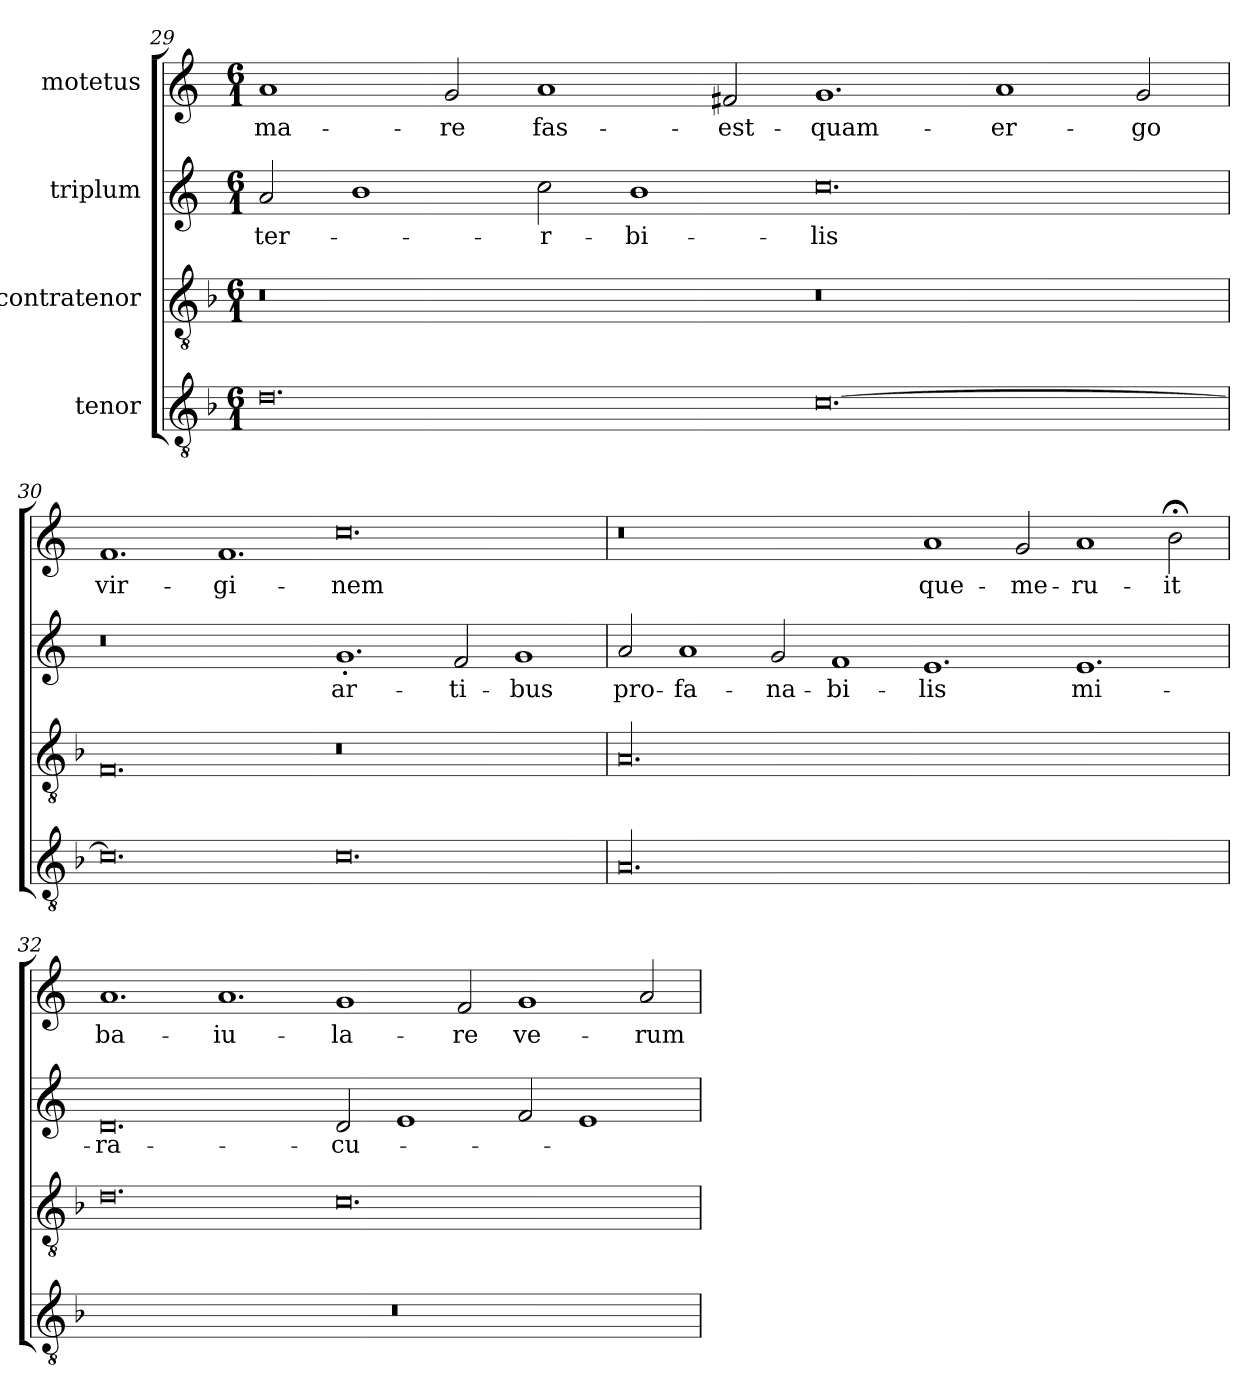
**kern	**kern	**kern	**text	**kern	**text
*part4	*part3	*part2	*part2	*part1	*part1
*staff4	*staff3	*staff2	*staff2	*staff1	*staff1
*I"tenor	*I"contratenor	*I"triplum	*	*I"motetus	*
*clefGv2	*clefGv2	*clefG2	*	*clefG2	*
*k[b-]	*k[b-]	*k[]	*	*k[]	*
*F:	*F:	*C:	*	*C:	*
*M6/1	*M6/1	*M6/1	*	*M6/1	*
=29	=29	=29	=29	=29	=29
0.d\	0.r	2a/	ter-	1a/	-ma-
.	.	1b\	.	.	.
.	.	.	.	2g/	-re
.	.	2cc\	-r-	1a/	fas-
.	.	1b\	-bi-	.	.
.	.	.	.	2f#X/	est-
[0.c\	0.r	0.cc\	-lis	1.g/	quam-
.	.	.	.	1a/	er-
.	.	.	.	2g/	-go
=30	=30	=30	=30	=30	=30
0.c\]	0.F/	0.r	.	1.f/	vir-
.	.	.	.	1.f/	-gi-
0.c\	0.r	1.g'/	ar-	0.cc\	-nem
.	.	2f/	-ti-	.	.
.	.	1g/	-bus	.	.
=31	=31	=31	=31	=31	=31
00.A/	00.A/	2a/	pro-	0.r	.
.	.	1a/	-fa-	.	.
.	.	2g/	-na-	.	.
.	.	1f/	-bi-	.	.
.	.	1.e/	-lis	1a/	que-
.	.	.	.	2g/	me-
.	.	1.e/	mi-	1a/	-ru-
.	.	.	.	2b;<\	-it
=32	=32	=32	=32	=32	=32
00.r	0.d\	0.d/	-ra-	1.a/	ba-
.	.	.	.	1.a/	-iu-
.	0.c\	2d/	-cu-	1g/	-la-
.	.	1e/	.	.	.
.	.	.	.	2f/	-re
.	.	2f/	.	1g/	ve-
.	.	1e/	.	.	.
.	.	.	.	2a/	-rum
=	=	=	=	=	=
*-	*-	*-	*-	*-	*-
